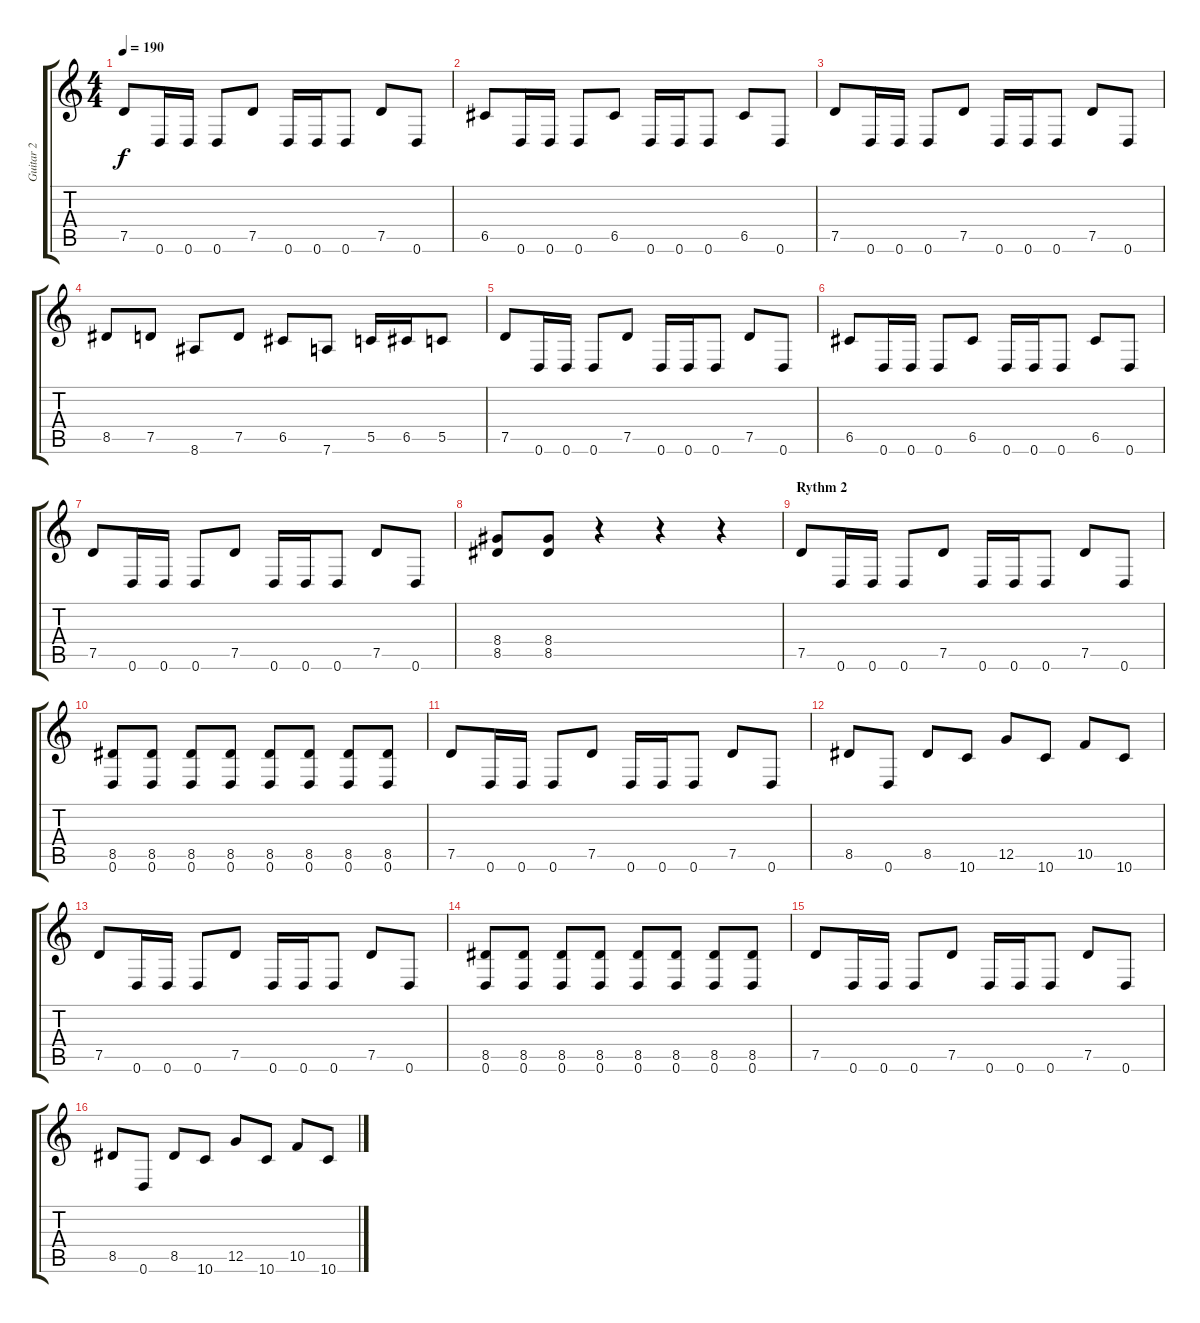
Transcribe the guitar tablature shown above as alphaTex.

\track ("Guitar 2" "Guitar 2") {instrument distortionguitar}
\staff {score tabs}
\tuning (D4 A3 F3 C3 G2 D2) {hide}
\ts (4 4)
\tempo 190
\clef g2
\ks c
7.5.8{dy f} 0.6.16 0.6.16 0.6.8 7.5.8 0.6.16 0.6.16 0.6.8 7.5.8 0.6.8 |
6.5.8 0.6.16 0.6.16 0.6.8 6.5.8 0.6.16 0.6.16 0.6.8 6.5.8 0.6.8 |
7.5.8 0.6.16 0.6.16 0.6.8 7.5.8 0.6.16 0.6.16 0.6.8 7.5.8 0.6.8 |
8.5.8 7.5.8 8.6.8 7.5.8 6.5.8 7.6.8 5.5.16 6.5.16 5.5.8 |
7.5.8 0.6.16 0.6.16 0.6.8 7.5.8 0.6.16 0.6.16 0.6.8 7.5.8 0.6.8 |
6.5.8 0.6.16 0.6.16 0.6.8 6.5.8 0.6.16 0.6.16 0.6.8 6.5.8 0.6.8 |
7.5.8 0.6.16 0.6.16 0.6.8 7.5.8 0.6.16 0.6.16 0.6.8 7.5.8 0.6.8 |
(8.4 8.5).8 (8.4 8.5).8 r.4 r.4 r.4 |
\section ("" "Rythm 2")
7.5.8 0.6.16 0.6.16 0.6.8 7.5.8 0.6.16 0.6.16 0.6.8 7.5.8 0.6.8 |
(8.5 0.6).8 (8.5 0.6).8 (8.5 0.6).8 (8.5 0.6).8 (8.5 0.6).8 (8.5 0.6).8 (8.5 0.6).8 (8.5 0.6).8 |
7.5.8 0.6.16 0.6.16 0.6.8 7.5.8 0.6.16 0.6.16 0.6.8 7.5.8 0.6.8 |
8.5.8 0.6.8 8.5.8 10.6.8 12.5.8 10.6.8 10.5.8 10.6.8 |
7.5.8 0.6.16 0.6.16 0.6.8 7.5.8 0.6.16 0.6.16 0.6.8 7.5.8 0.6.8 |
(8.5 0.6).8 (8.5 0.6).8 (8.5 0.6).8 (8.5 0.6).8 (8.5 0.6).8 (8.5 0.6).8 (8.5 0.6).8 (8.5 0.6).8 |
7.5.8 0.6.16 0.6.16 0.6.8 7.5.8 0.6.16 0.6.16 0.6.8 7.5.8 0.6.8 |
8.5.8 0.6.8 8.5.8 10.6.8 12.5.8 10.6.8 10.5.8 10.6.8
